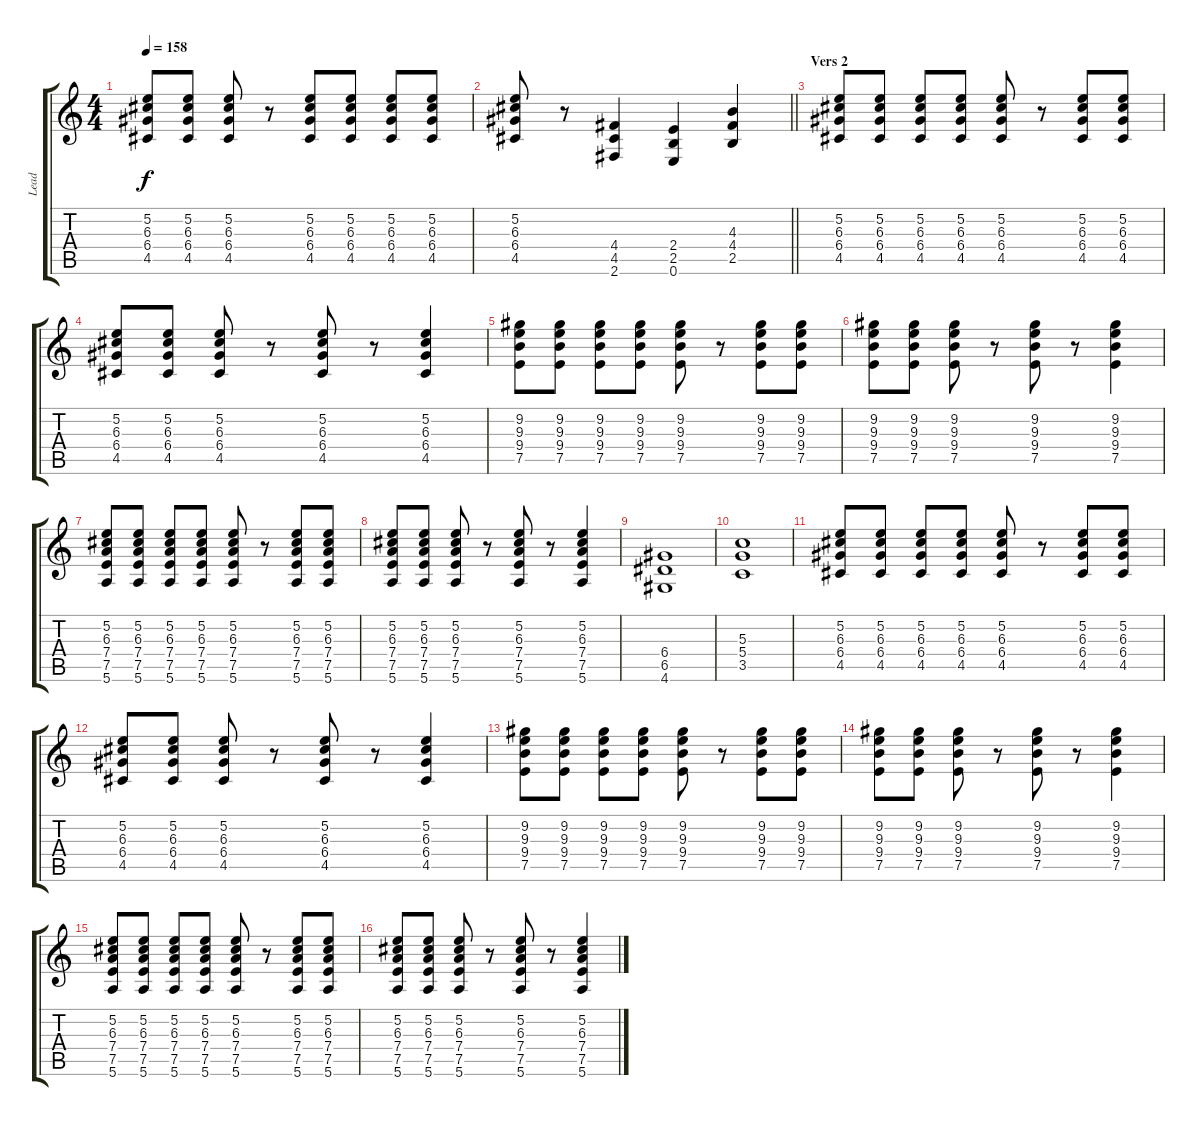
\track ("Lead" "Lead") {instrument overdrivenguitar}
\staff {score tabs}
\tuning (E4 B3 G3 D3 A2 E2) {hide}
\ts (4 4)
\tempo 158
\clef g2
\ks c
(5.2 6.3 6.4 4.5).8{dy f} (5.2 6.3 6.4 4.5).8 (5.2 6.3 6.4 4.5).8 r.8 (5.2 6.3 6.4 4.5).8 (5.2 6.3 6.4 4.5).8 (5.2 6.3 6.4 4.5).8 (5.2 6.3 6.4 4.5).8 |
\barLineRight lightlight
(5.2 6.3 6.4 4.5).8 r.8 (4.4 4.5 2.6).4 (2.4 2.5 0.6).4 (4.3 4.4 2.5).4 |
\section ("" "Vers 2")
(5.2 6.3 6.4 4.5).8 (5.2 6.3 6.4 4.5).8 (5.2 6.3 6.4 4.5).8 (5.2 6.3 6.4 4.5).8 (5.2 6.3 6.4 4.5).8 r.8 (5.2 6.3 6.4 4.5).8 (5.2 6.3 6.4 4.5).8 |
(5.2 6.3 6.4 4.5).8 (5.2 6.3 6.4 4.5).8 (5.2 6.3 6.4 4.5).8 r.8 (5.2 6.3 6.4 4.5).8 r.8 (5.2 6.3 6.4 4.5).4 |
(9.2 9.3 9.4 7.5).8 (9.2 9.3 9.4 7.5).8 (9.2 9.3 9.4 7.5).8 (9.2 9.3 9.4 7.5).8 (9.2 9.3 9.4 7.5).8 r.8 (9.2 9.3 9.4 7.5).8 (9.2 9.3 9.4 7.5).8 |
(9.2 9.3 9.4 7.5).8 (9.2 9.3 9.4 7.5).8 (9.2 9.3 9.4 7.5).8 r.8 (9.2 9.3 9.4 7.5).8 r.8 (9.2 9.3 9.4 7.5).4 |
(5.2 6.3 7.4 7.5 5.6).8 (5.2 6.3 7.4 7.5 5.6).8 (5.2 6.3 7.4 7.5 5.6).8 (5.2 6.3 7.4 7.5 5.6).8 (5.2 6.3 7.4 7.5 5.6).8 r.8 (5.2 6.3 7.4 7.5 5.6).8 (5.2 6.3 7.4 7.5 5.6).8 |
(5.2 6.3 7.4 7.5 5.6).8 (5.2 6.3 7.4 7.5 5.6).8 (5.2 6.3 7.4 7.5 5.6).8 r.8 (5.2 6.3 7.4 7.5 5.6).8 r.8 (5.2 6.3 7.4 7.5 5.6).4 |
(6.4 6.5 4.6).1 |
(5.3 5.4 3.5).1 |
(5.2 6.3 6.4 4.5).8 (5.2 6.3 6.4 4.5).8 (5.2 6.3 6.4 4.5).8 (5.2 6.3 6.4 4.5).8 (5.2 6.3 6.4 4.5).8 r.8 (5.2 6.3 6.4 4.5).8 (5.2 6.3 6.4 4.5).8 |
(5.2 6.3 6.4 4.5).8 (5.2 6.3 6.4 4.5).8 (5.2 6.3 6.4 4.5).8 r.8 (5.2 6.3 6.4 4.5).8 r.8 (5.2 6.3 6.4 4.5).4 |
(9.2 9.3 9.4 7.5).8 (9.2 9.3 9.4 7.5).8 (9.2 9.3 9.4 7.5).8 (9.2 9.3 9.4 7.5).8 (9.2 9.3 9.4 7.5).8 r.8 (9.2 9.3 9.4 7.5).8 (9.2 9.3 9.4 7.5).8 |
(9.2 9.3 9.4 7.5).8 (9.2 9.3 9.4 7.5).8 (9.2 9.3 9.4 7.5).8 r.8 (9.2 9.3 9.4 7.5).8 r.8 (9.2 9.3 9.4 7.5).4 |
(5.2 6.3 7.4 7.5 5.6).8 (5.2 6.3 7.4 7.5 5.6).8 (5.2 6.3 7.4 7.5 5.6).8 (5.2 6.3 7.4 7.5 5.6).8 (5.2 6.3 7.4 7.5 5.6).8 r.8 (5.2 6.3 7.4 7.5 5.6).8 (5.2 6.3 7.4 7.5 5.6).8 |
(5.2 6.3 7.4 7.5 5.6).8 (5.2 6.3 7.4 7.5 5.6).8 (5.2 6.3 7.4 7.5 5.6).8 r.8 (5.2 6.3 7.4 7.5 5.6).8 r.8 (5.2 6.3 7.4 7.5 5.6).4
